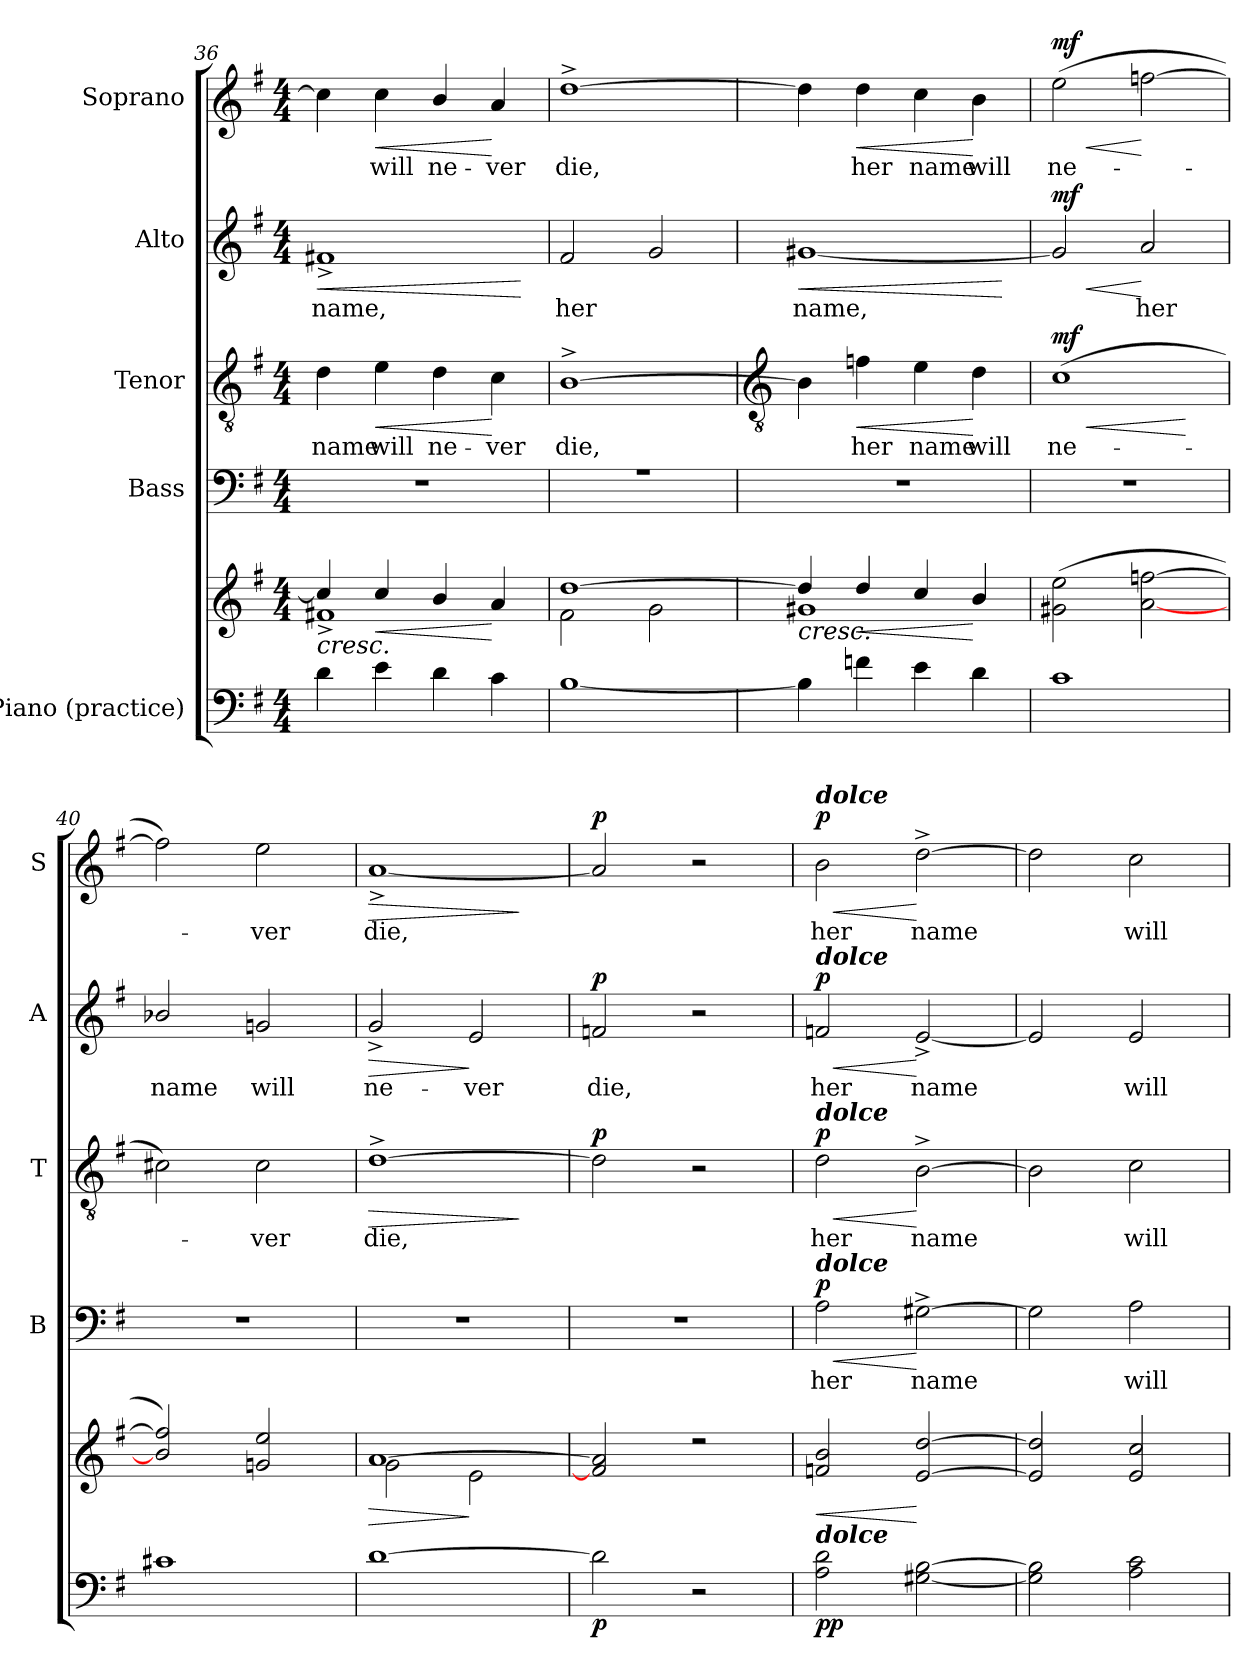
**kern	**kern	**dynam	**kern	**text	**dynam	**kern	**text	**dynam	**kern	**text	**dynam	**kern	**text	**dynam
*part5	*part5	*part5	*part4	*part4	*part4	*part3	*part3	*part3	*part2	*part2	*part2	*part1	*part1	*part1
*staff6	*staff5	*staff5/6	*staff4	*staff4	*staff4	*staff3	*staff3	*staff3	*staff2	*staff2	*staff2	*staff1	*staff1	*staff1
*I"Piano (practice)	*	*	*I"Bass	*	*	*I"Tenor	*	*	*I"Alto	*	*	*I"Soprano	*	*
*	*	*	*I'B	*	*	*I'T	*	*	*I'A	*	*	*I'S	*	*
*clefF4	*clefG2	*	*clefF4	*	*	*clefGv2	*	*	*clefG2	*	*	*clefG2	*	*
*k[f#]	*k[f#]	*	*k[f#]	*	*	*k[f#]	*	*	*k[f#]	*	*	*k[f#]	*	*
*G:	*G:	*	*G:	*	*	*G:	*	*	*G:	*	*	*G:	*	*
*M4/4	*M4/4	*	*M4/4	*	*	*M4/4	*	*	*M4/4	*	*	*M4/4	*	*
=36	=36	=36	=36	=36	=36	=36	=36	=36	=36	=36	=36	=36	=36	=36
*^	*^	*	*	*	*	*	*	*	*	*	*	*	*	*
!	!	!	!	!LO:HP:b	!	!	!	!	!LO:LY:b	!	!	!LO:LY:b	!LO:HP:b	!	!	!
*	*	*	*	*	*^	*	*	*	*	*	*	*	*	*	*	*
1ryy	4d	4cc/]	1f#X^\	<	1r	1ryy	.	.	4d	name	.	1f#X^	name,	<	4cc]	.	.
!	!	!	!	!LO:HP:b	!	!	!	!	!	!LO:LY:b	!LO:HP:b	!	!	!	!	!LO:LY:b	!LO:HP:b
.	4e	4cc/	.	<	.	.	.	.	4e	will	<	.	.	.	4cc	will	<
!	!	!	!	!	!	!	!	!	!	!LO:LY:b	!	!	!	!	!	!LO:LY:b	!
.	4d	4b/	.	.	.	.	.	.	4d	ne-	.	.	.	.	4b/	ne-	.
!	!	!	!	!	!	!	!	!	!	!LO:LY:b	!	!	!	!	!	!LO:LY:b	!
.	4c	4a	.	[	.	.	.	.	4c	-ver	[	.	.	.	4a	-ver	[
*v	*v	*	*	*	*v	*v	*	*	*	*	*	*	*	*	*	*	*
*	*v	*v	*	*	*	*	*	*	*	*	*	*	*	*	*
.	.	[	.	.	.	.	.	.	.	.	[	.	.	.
=37	=37	=37	=37	=37	=37	=37	=37	=37	=37	=37	=37	=37	=37	=37
*^	*^	*	*^	*	*	*	*	*	*	*	*	*	*	*
!	!	!	!	!	!	!	!	!	!	!LO:LY:b	!	!	!LO:LY:b	!	!	!LO:LY:b	!
1ryy	[1B	[1dd	2f#\	.	1r	1ryy	.	.	[1B^	die,	.	2f#	her	.	[1dd^	die,	.
.	.	.	2g\	.	.	.	.	.	.	.	.	2g	.	.	.	.	.
*v	*v	*	*	*	*v	*v	*	*	*	*	*	*	*	*	*	*	*
!!LO:LB:g=z
=38	=38	=38	=38	=38	=38	=38	=38	=38	=38	=38	=38	=38	=38	=38	=38
*	*	*	*	*	*	*	*clefGv2	*	*	*	*	*	*	*	*
!	!	!	!LO:HP:b	!	!	!	!	!	!	!	!LO:LY:b	!LO:HP:b	!	!	!
4B]	4dd/]	1g#X\	<	1r	.	.	4B]	.	.	[1g#X	name,	<	4dd]	.	.
!	!	!	!LO:HP:b	!	!	!	!	!LO:LY:b	!LO:HP:b	!	!	!	!	!LO:LY:b	!LO:HP:b
4fn	4dd/	.	<	.	.	.	4fn	her	<	.	.	.	4dd	her	<
!	!	!	!	!	!	!	!	!LO:LY:b	!	!	!	!	!	!LO:LY:b	!
4e	4cc/	.	.	.	.	.	4e	name	.	.	.	.	4cc	name	.
!	!	!	!	!	!	!	!	!LO:LY:b	!	!	!	!	!	!LO:LY:b	!
4d	4b/	.	[	.	.	.	4d	will	[	.	.	.	4b	will	[
*	*v	*v	*	*	*	*	*	*	*	*	*	*	*	*	*
.	.	[	.	.	.	.	.	.	.	.	[	.	.	.
=39	=39	=39	=39	=39	=39	=39	=39	=39	=39	=39	=39	=39	=39	=39
!	!	!LO:HP:b	!	!	!	!	!LO:LY:b	!LO:HP:b	!	!	!LO:HP:b	!	!LO:LY:b	!LO:HP:b
*	*^	*	*	*	*	*	*	*	*	*	*	*	*	*
!	!	!	!LO:DY:n=1:b=2	!	!	!	!	!	!	!	!	!	!	!	!
!	!	!	!LO:DY:n=2:b	!	!	!	!	!	!LO:DY:n=1:b	!	!	!LO:DY:n=1:b	!	!	!LO:DY:n=1:b
1c	(>2g#X 2ee	1ryy	< mf mf	1r	.	.	(>1c	ne-	< mf	2g#]	.	< mf	(>2ee	ne-	< mf
!	!	!	!	!	!	!	!	!	!	!	!LO:LY:b	!	!	!	!
.	[2a [2ffn	.	[	.	.	.	.	.	.	2a	her	[	[2ffn	.	[
*	*v	*v	*	*	*	*	*	*	*	*	*	*	*	*	*
.	.	.	.	.	.	.	.	[	.	.	.	.	.	.
=40	=40	=40	=40	=40	=40	=40	=40	=40	=40	=40	=40	=40	=40	=40
*	*^	*	*	*	*	*	*	*	*	*	*	*	*	*
!	!	!	!	!	!	!	!	!	!	!	!LO:LY:b	!	!	!	!
1c#X	2b-] 2ff])	1ryy	.	1r	.	.	2c#X)	.	.	2b-X/	name	.	2ff])	.	.
!	!	!	!	!	!	!	!	!LO:LY:b	!	!	!LO:LY:b	!	!	!LO:LY:b	!
.	2gn 2ee	.	.	.	.	.	2c#	ver	.	2gn	will	.	2ee	ver	.
=41	=41	=41	=41	=41	=41	=41	=41	=41	=41	=41	=41	=41	=41	=41	=41
!	!	!	!LO:HP:b	!	!	!	!	!	!	!	!	!	!	!	!
!	!	!	!LO:HP:n=1:b	!	!	!	!	!LO:LY:b	!LO:HP:b	!	!LO:LY:b	!LO:HP:b	!	!LO:LY:b	!LO:HP:b
[1d	[1a	2g\	> >	1r	.	.	[1d^	die,	>	2g^	ne-	>	[1a^	die,	>
!	!	!	!	!	!	!	!	!	!	!	!LO:LY:b	!	!	!	!
.	.	2e\	]	.	.	.	.	.	.	2e	-ver	]	.	.	.
*	*v	*v	*	*	*	*	*	*	*	*	*	*	*	*	*
.	.	]	.	.	.	.	.	]	.	.	.	.	.	]
=42	=42	=42	=42	=42	=42	=42	=42	=42	=42	=42	=42	=42	=42	=42
*	*^	*	*	*	*	*	*	*	*	*	*	*	*	*
!	!	!	!LO:DY:b=2	!	!	!	!	!	!LO:DY:b	!	!LO:LY:b	!LO:DY:b	!	!	!LO:DY:b
2d]	2f] 2a]	1ryy	p	1r	.	.	2d]	.	p	2fn	die,	p	2a]	.	p
2r	2r	.	.	.	.	.	2r	.	.	2r	.	.	2r	.	.
=43	=43	=43	=43	=43	=43	=43	=43	=43	=43	=43	=43	=43	=43	=43	=43
!	!	!	!	!	!	!	!	!	!	!	!	!	!LO:TX:a:Bi:t=dolce	!	!
!	!	!	!	!	!	!	!	!	!	!LO:TX:a:Bi:t=dolce	!	!	!	!	!
!	!	!	!	!	!	!	!LO:TX:a:Bi:t=dolce	!	!	!	!	!	!	!	!
!	!	!	!	!LO:TX:a:Bi:t=dolce	!	!	!	!	!	!	!	!	!	!	!
!LO:TX:a:Bi:t=dolce	!	!	!	!	!	!	!	!	!	!	!	!	!	!	!
!	!	!	!LO:HP:b	!	!LO:LY:b	!LO:HP:b	!	!LO:LY:b	!LO:HP:b	!	!LO:LY:b	!LO:HP:b	!	!LO:LY:b	!LO:HP:b
!	!	!	!LO:DY:n=1:b=2	!	!	!	!	!	!	!	!	!	!	!	!
!	!	!	!LO:DY:n=2:b	!	!	!LO:DY:n=1:b	!	!	!LO:DY:n=1:b	!	!	!LO:DY:n=1:b	!	!	!LO:DY:n=1:b
2A 2d	2fn 2b	1ryy	< p p	2A	her	< p	2d	her	< p	2fn	her	< p	2b	her	< p
!	!	!	!	!	!LO:LY:b	!	!	!LO:LY:b	!	!	!LO:LY:b	!	!	!LO:LY:b	!
[2G#X [2B	[2e [2dd	.	[	[2G#X^	name	[	[2B^	name	[	[2e^	name	[	[2dd^	name	[
=44	=44	=44	=44	=44	=44	=44	=44	=44	=44	=44	=44	=44	=44	=44	=44
2G#] 2B]	2e] 2dd]	1ryy	.	2G#]	.	.	2B]	.	.	2e]	.	.	2dd]	.	.
!	!	!	!	!	!LO:LY:b	!	!	!LO:LY:b	!	!	!LO:LY:b	!	!	!LO:LY:b	!
2A 2c	2e 2cc	.	.	2A	will	.	2c	will	.	2e	will	.	2cc	will	.
*	*v	*v	*	*	*	*	*	*	*	*	*	*	*	*	*
=	=	=	=	=	=	=	=	=	=	=	=	=	=	=
*-	*-	*-	*-	*-	*-	*-	*-	*-	*-	*-	*-	*-	*-	*-
